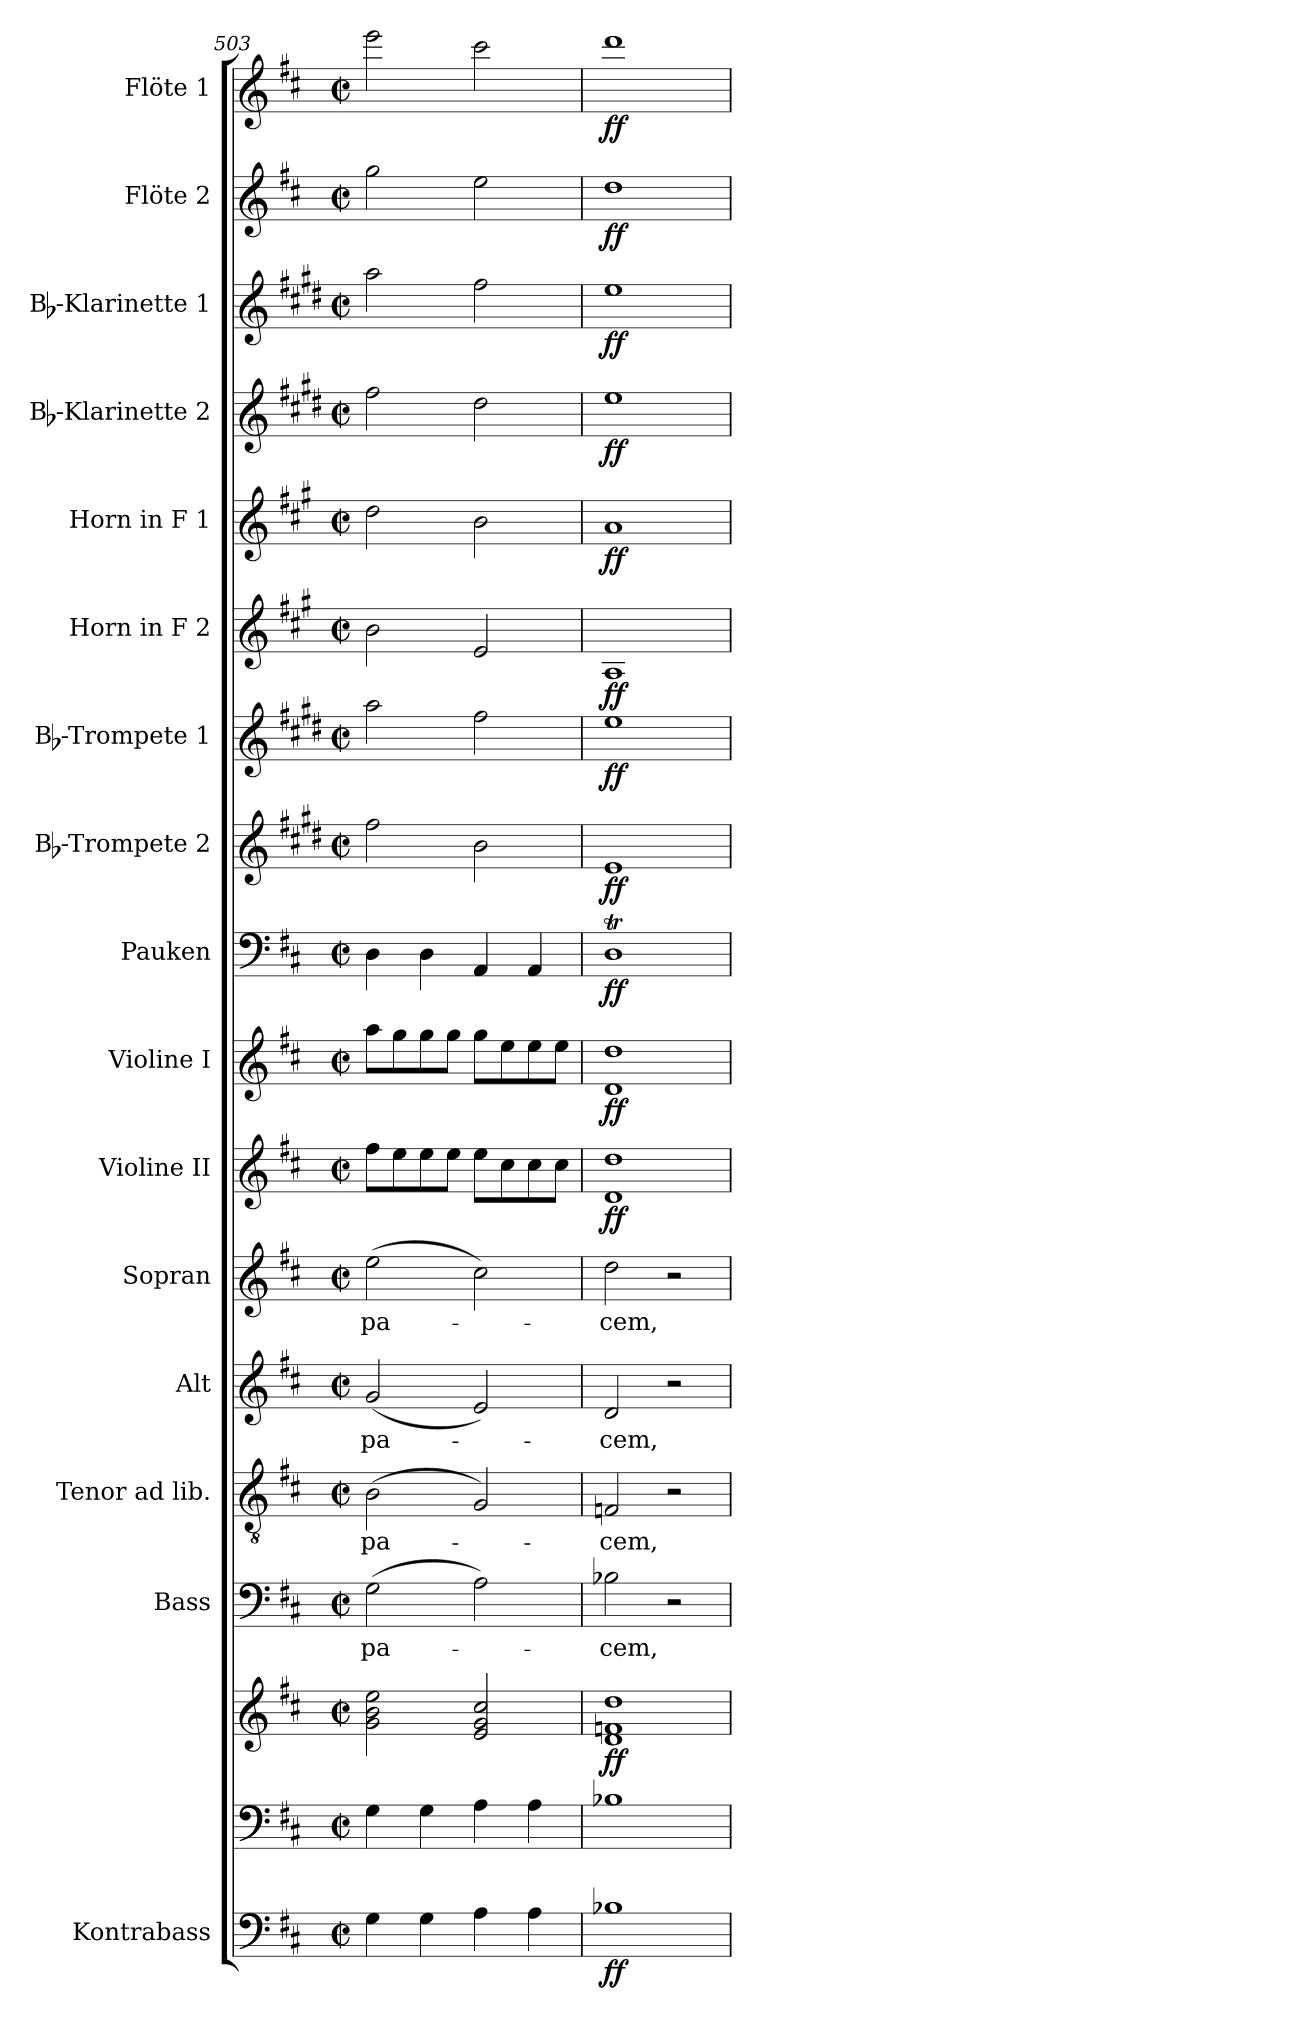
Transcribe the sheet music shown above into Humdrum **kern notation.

**kern	**dynam	**kern	**kern	**dynam	**kern	**text	**kern	**text	**kern	**text	**kern	**text	**kern	**dynam	**kern	**dynam	**kern	**dynam	**kern	**dynam	**kern	**dynam	**kern	**dynam	**kern	**dynam	**kern	**dynam	**kern	**dynam	**kern	**dynam	**kern	**dynam
*part17	*part17	*part16	*part16	*part16	*part15	*part15	*part14	*part14	*part13	*part13	*part12	*part12	*part11	*part11	*part10	*part10	*part9	*part9	*part8	*part8	*part7	*part7	*part6	*part6	*part5	*part5	*part4	*part4	*part3	*part3	*part2	*part2	*part1	*part1
*staff18	*staff18	*staff17	*staff16	*staff16/17	*staff15	*staff15	*staff14	*staff14	*staff13	*staff13	*staff12	*staff12	*staff11	*staff11	*staff10	*staff10	*staff9	*staff9	*staff8	*staff8	*staff7	*staff7	*staff6	*staff6	*staff5	*staff5	*staff4	*staff4	*staff3	*staff3	*staff2	*staff2	*staff1	*staff1
*I"Kontrabass	*	*	*	*	*I"Bass	*	*I"Tenor ad lib.	*	*I"Alt	*	*I"Sopran	*	*I"Violine II	*	*I"Violine I	*	*I"Pauken	*	*I"Bb-Trompete 2	*	*I"Bb-Trompete 1	*	*I"Horn in F 2	*	*I"Horn in F 1	*	*I"Bb-Klarinette 2	*	*I"Bb-Klarinette 1	*	*I"Flöte 2	*	*I"Flöte 1	*
*I'Kb.	*	*	*	*	*I'B.	*	*I'T.	*	*I'A.	*	*I'S.	*	*I'Vl. II	*	*I'Vl. I	*	*I'Pk.	*	*I'Bb Trp. 2	*	*I'Bb Trp. 1	*	*	*	*	*	*I'Bb Kl. 2	*	*I'Bb Kl. 1	*	*I'Fl. 2	*	*I'Fl. 1	*
*clefF4	*	*clefF4	*clefG2	*	*clefF4	*	*clefGv2	*	*clefG2	*	*clefG2	*	*clefG2	*	*clefG2	*	*clefF4	*	*clefG2	*	*clefG2	*	*clefG2	*	*clefG2	*	*clefG2	*	*clefG2	*	*clefG2	*	*clefG2	*
*ITrd7c12	*	*	*	*	*	*	*	*	*	*	*	*	*	*	*	*	*	*	*ITrd1c2	*	*ITrd1c2	*	*ITrd4c7	*	*ITrd4c7	*	*ITrd1c2	*	*ITrd1c2	*	*	*	*	*
*k[f#c#]	*	*k[f#c#]	*k[f#c#]	*	*k[f#c#]	*	*k[f#c#]	*	*k[f#c#]	*	*k[f#c#]	*	*k[f#c#]	*	*k[f#c#]	*	*k[f#c#]	*	*k[f#c#]	*	*k[f#c#]	*	*k[f#c#]	*	*k[f#c#]	*	*k[f#c#]	*	*k[f#c#]	*	*k[f#c#]	*	*k[f#c#]	*
*D:	*	*D:	*D:	*	*D:	*	*D:	*	*D:	*	*D:	*	*D:	*	*D:	*	*D:	*	*D:	*	*D:	*	*D:	*	*D:	*	*D:	*	*D:	*	*D:	*	*D:	*
*M2/2	*	*M2/2	*M2/2	*	*M2/2	*	*M2/2	*	*M2/2	*	*M2/2	*	*M2/2	*	*M2/2	*	*M2/2	*	*M2/2	*	*M2/2	*	*M2/2	*	*M2/2	*	*M2/2	*	*M2/2	*	*M2/2	*	*M2/2	*
*met(c|)	*	*met(c|)	*met(c|)	*	*met(c|)	*	*met(c|)	*	*met(c|)	*	*met(c|)	*	*met(c|)	*	*met(c|)	*	*met(c|)	*	*met(c|)	*	*met(c|)	*	*met(c|)	*	*met(c|)	*	*met(c|)	*	*met(c|)	*	*met(c|)	*	*met(c|)	*
=503	=503	=503	=503	=503	=503	=503	=503	=503	=503	=503	=503	=503	=503	=503	=503	=503	=503	=503	=503	=503	=503	=503	=503	=503	=503	=503	=503	=503	=503	=503	=503	=503	=503	=503
!	!	!	!	!	!	!LO:LY:b	!	!LO:LY:b	!	!LO:LY:b	!	!LO:LY:b	!	!	!	!	!	!	!	!	!	!	!	!	!	!	!	!	!	!	!	!	!	!
4GG\	.	4G\	2g\ 2b\ 2ee\	.	(>2G\	pa-	(>2B\	pa-	(<2g/	pa-	(>2ee\	pa-	8ff#\L	.	8aa\L	.	4D\	.	2ee\	.	2gg\	.	2e\	.	2g\	.	2ee\	.	2gg\	.	2gg\	.	2eee\	.
.	.	.	.	.	.	.	.	.	.	.	.	.	8ee\	.	8gg\	.	.	.	.	.	.	.	.	.	.	.	.	.	.	.	.	.	.	.
4GG\	.	4G\	.	.	.	.	.	.	.	.	.	.	8ee\	.	8gg\	.	4D\	.	.	.	.	.	.	.	.	.	.	.	.	.	.	.	.	.
.	.	.	.	.	.	.	.	.	.	.	.	.	8ee\J	.	8gg\J	.	.	.	.	.	.	.	.	.	.	.	.	.	.	.	.	.	.	.
4AA\	.	4A\	2e/ 2g/ 2cc#/	.	2A\)	.	2G/)	.	2e/)	.	2cc#\)	.	8ee\L	.	8gg\L	.	4AA/	.	2a\	.	2ee\	.	2A/	.	2e\	.	2cc#\	.	2ee\	.	2ee\	.	2ccc#\	.
.	.	.	.	.	.	.	.	.	.	.	.	.	8cc#\	.	8ee\	.	.	.	.	.	.	.	.	.	.	.	.	.	.	.	.	.	.	.
4AA\	.	4A\	.	.	.	.	.	.	.	.	.	.	8cc#\	.	8ee\	.	4AA/	.	.	.	.	.	.	.	.	.	.	.	.	.	.	.	.	.
.	.	.	.	.	.	.	.	.	.	.	.	.	8cc#\J	.	8ee\J	.	.	.	.	.	.	.	.	.	.	.	.	.	.	.	.	.	.	.
=504	=504	=504	=504	=504	=504	=504	=504	=504	=504	=504	=504	=504	=504	=504	=504	=504	=504	=504	=504	=504	=504	=504	=504	=504	=504	=504	=504	=504	=504	=504	=504	=504	=504	=504
!	!LO:DY:b	!	!	!LO:DY:b	!	!LO:LY:b	!	!LO:LY:b	!	!LO:LY:b	!	!LO:LY:b	!	!LO:DY:b	!	!LO:DY:b	!	!LO:DY:b	!	!LO:DY:b	!	!LO:DY:b	!	!LO:DY:b	!	!LO:DY:b	!	!LO:DY:b	!	!LO:DY:b	!	!LO:DY:b	!	!LO:DY:b
1BB-X	ff	1B-X	1d 1fn 1dd	ff	2B-X\	-cem,	2Fn/	-cem,	2d/	-cem,	2dd\	-cem,	1d 1dd	ff	1d 1dd	ff	1DT	ff	1d	ff	1dd	ff	1D	ff	1d	ff	1dd	ff	1dd	ff	1dd	ff	1ddd	ff
.	.	.	.	.	2r	.	2r	.	2r	.	2r	.	.	.	.	.	.	.	.	.	.	.	.	.	.	.	.	.	.	.	.	.	.	.
=	=	=	=	=	=	=	=	=	=	=	=	=	=	=	=	=	=	=	=	=	=	=	=	=	=	=	=	=	=	=	=	=	=	=
*-	*-	*-	*-	*-	*-	*-	*-	*-	*-	*-	*-	*-	*-	*-	*-	*-	*-	*-	*-	*-	*-	*-	*-	*-	*-	*-	*-	*-	*-	*-	*-	*-	*-	*-
